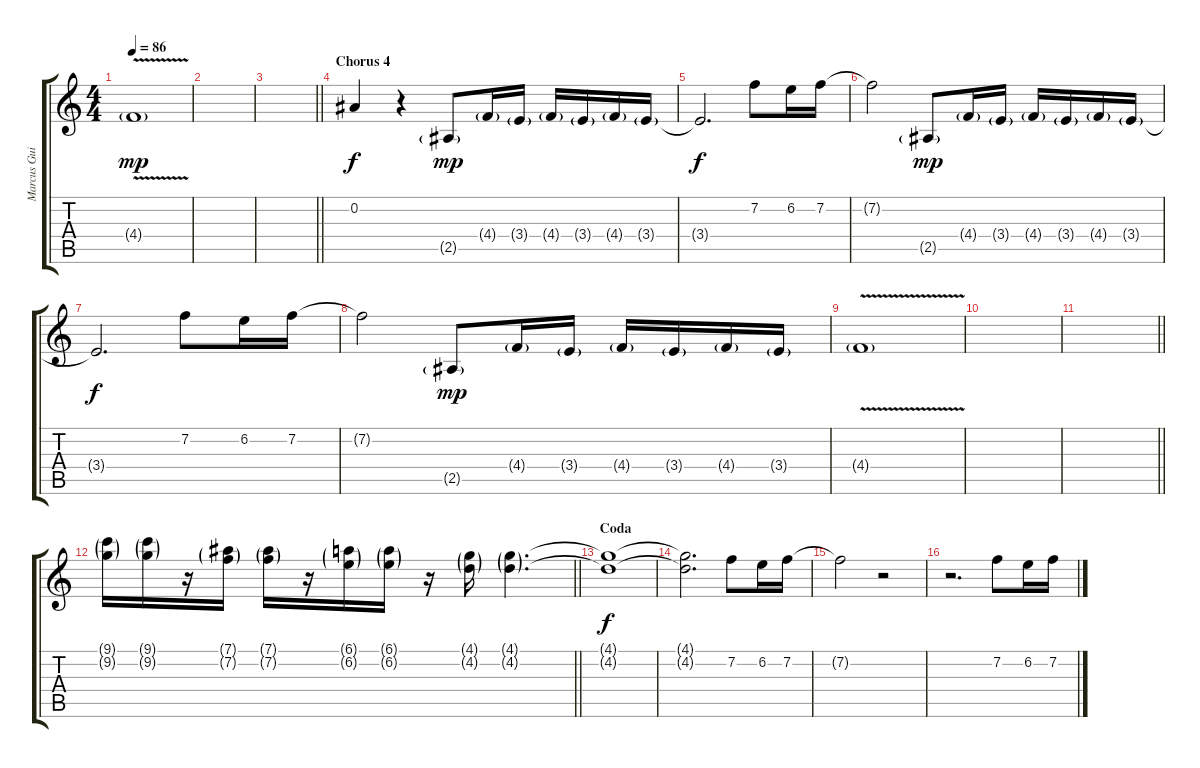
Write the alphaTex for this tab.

\track ("Marcus Guitar" "Marcus Gui") {instrument electricguitarclean}
\staff {score tabs}
\tuning (Eb4 Bb3 Gb3 Db3 Ab2 Eb2) {hide}
\ts (4 4)
\tempo 86
\clef g2
\ks c
4.4{v g}.1{dy mp} |
|
\barLineRight lightlight
|
\section ("" "Chorus 4")
0.2.4{dy f} r.4 2.5{g}.8{dy mp} 4.4{g}.16 3.4{g}.16 4.4{g}.16 3.4{g}.16 4.4{g}.16 3.4{g}.16 |
3.4{t}.2{d dy f} 7.2.8 6.2.16 7.2.16 |
7.2{t}.2 2.5{g}.8{dy mp} 4.4{g}.16 3.4{g}.16 4.4{g}.16 3.4{g}.16 4.4{g}.16 3.4{g}.16 |
3.4{t}.2{d dy f} 7.2.8 6.2.16 7.2.16 |
7.2{t}.2 2.5{g}.8{dy mp} 4.4{g}.16 3.4{g}.16 4.4{g}.16 3.4{g}.16 4.4{g}.16 3.4{g}.16 |
4.4{v g}.1 |
|
\barLineRight lightlight
|
\barLineRight lightlight
(9.1{g} 9.2{g}).16 (9.1{g} 9.2{g}).16 r.16 (7.1{g} 7.2{g}).16 (7.1{g} 7.2{g}).16 r.16 (6.1{g} 6.2{g}).16 (6.1{g} 6.2{g}).16 r.16 (4.1{g} 4.2{g}).16 (4.1{g} 4.2{g}).4{d} |
\section ("" "Coda")
(4.1{t} 4.2{t}).1{dy f} |
(4.1{t} 4.2{t}).2{d} 7.2.8 6.2.16 7.2.16 |
7.2{t}.2 r.2 |
r.2{d} 7.2.8 6.2.16 7.2.16
